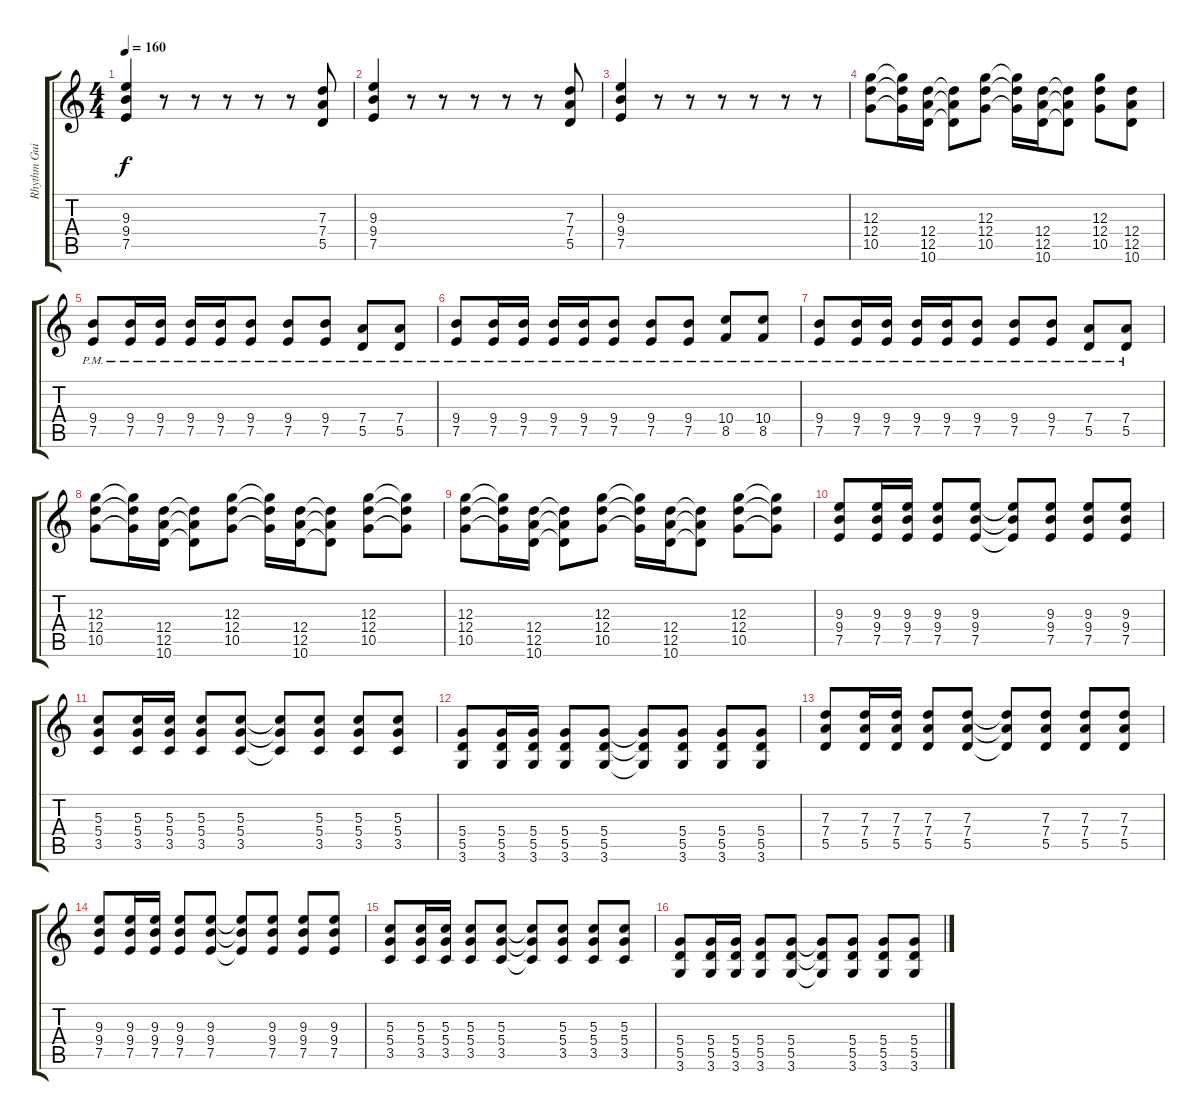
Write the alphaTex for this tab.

\track ("Rhythm Guitar (Dexter)" "Rhythm Gui") {instrument overdrivenguitar}
\staff {score tabs}
\tuning (E4 B3 G3 D3 A2 E2) {hide}
\ts (4 4)
\tempo 160
\clef g2
\ks c
(9.3 9.4 7.5).4{dy f} r.8 r.8 r.8 r.8 r.8 (7.3 7.4 5.5).8 |
(9.3 9.4 7.5).4 r.8 r.8 r.8 r.8 r.8 (7.3 7.4 5.5).8 |
(9.3 9.4 7.5).4 r.8 r.8 r.8 r.8 r.8 r.8 |
(12.3 12.4 10.5).8 (12.3{t} 12.4{t} 10.5{t}).16 (12.4 12.5 10.6).16 (12.4{t} 12.5{t} 10.6{t}).8 (12.3 12.4 10.5).8 (12.3{t} 12.4{t} 10.5{t}).16 (12.4 12.5 10.6).16 (12.4{t} 12.5{t} 10.6{t}).8 (12.3 12.4 10.5).8 (12.4 12.5 10.6).8 |
(9.4{pm} 7.5{pm}).8 (9.4{pm} 7.5{pm}).16 (9.4{pm} 7.5{pm}).16 (9.4{pm} 7.5{pm}).16 (9.4{pm} 7.5{pm}).16 (9.4{pm} 7.5{pm}).8 (9.4{pm} 7.5{pm}).8 (9.4{pm} 7.5{pm}).8 (7.4{pm} 5.5{pm}).8 (7.4{pm} 5.5{pm}).8 |
(9.4{pm} 7.5{pm}).8 (9.4{pm} 7.5{pm}).16 (9.4{pm} 7.5{pm}).16 (9.4{pm} 7.5{pm}).16 (9.4{pm} 7.5{pm}).16 (9.4{pm} 7.5{pm}).8 (9.4{pm} 7.5{pm}).8 (9.4{pm} 7.5{pm}).8 (10.4{pm} 8.5{pm}).8 (10.4{pm} 8.5{pm}).8 |
(9.4{pm} 7.5{pm}).8 (9.4{pm} 7.5{pm}).16 (9.4{pm} 7.5{pm}).16 (9.4{pm} 7.5{pm}).16 (9.4{pm} 7.5{pm}).16 (9.4{pm} 7.5{pm}).8 (9.4{pm} 7.5{pm}).8 (9.4{pm} 7.5{pm}).8 (7.4{pm} 5.5{pm}).8 (7.4{pm} 5.5{pm}).8 |
(12.3 12.4 10.5).8 (12.3{t} 12.4{t} 10.5{t}).16 (12.4 12.5 10.6).16 (12.4{t} 12.5{t} 10.6{t}).8 (12.3 12.4 10.5).8 (12.3{t} 12.4{t} 10.5{t}).16 (12.4 12.5 10.6).16 (12.4{t} 12.5{t} 10.6{t}).8 (12.3 12.4 10.5).8 (12.3{t} 12.4{t} 10.5{t}).8 |
(12.3 12.4 10.5).8 (12.3{t} 12.4{t} 10.5{t}).16 (12.4 12.5 10.6).16 (12.4{t} 12.5{t} 10.6{t}).8 (12.3 12.4 10.5).8 (12.3{t} 12.4{t} 10.5{t}).16 (12.4 12.5 10.6).16 (12.4{t} 12.5{t} 10.6{t}).8 (12.3 12.4 10.5).8 (12.3{t} 12.4{t} 10.5{t}).8 |
(9.3 9.4 7.5).8 (9.3 9.4 7.5).16 (9.3 9.4 7.5).16 (9.3 9.4 7.5).8 (9.3 9.4 7.5).8 (9.3{t} 9.4{t} 7.5{t}).8 (9.3 9.4 7.5).8 (9.3 9.4 7.5).8 (9.3 9.4 7.5).8 |
(5.3 5.4 3.5).8 (5.3 5.4 3.5).16 (5.3 5.4 3.5).16 (5.3 5.4 3.5).8 (5.3 5.4 3.5).8 (5.3{t} 5.4{t} 3.5{t}).8 (5.3 5.4 3.5).8 (5.3 5.4 3.5).8 (5.3 5.4 3.5).8 |
(5.4 5.5 3.6).8 (5.4 5.5 3.6).16 (5.4 5.5 3.6).16 (5.4 5.5 3.6).8 (5.4 5.5 3.6).8 (5.4{t} 5.5{t} 3.6{t}).8 (5.4 5.5 3.6).8 (5.4 5.5 3.6).8 (5.4 5.5 3.6).8 |
(7.3 7.4 5.5).8 (7.3 7.4 5.5).16 (7.3 7.4 5.5).16 (7.3 7.4 5.5).8 (7.3 7.4 5.5).8 (7.3{t} 7.4{t} 5.5{t}).8 (7.3 7.4 5.5).8 (7.3 7.4 5.5).8 (7.3 7.4 5.5).8 |
(9.3 9.4 7.5).8 (9.3 9.4 7.5).16 (9.3 9.4 7.5).16 (9.3 9.4 7.5).8 (9.3 9.4 7.5).8 (9.3{t} 9.4{t} 7.5{t}).8 (9.3 9.4 7.5).8 (9.3 9.4 7.5).8 (9.3 9.4 7.5).8 |
(5.3 5.4 3.5).8 (5.3 5.4 3.5).16 (5.3 5.4 3.5).16 (5.3 5.4 3.5).8 (5.3 5.4 3.5).8 (5.3{t} 5.4{t} 3.5{t}).8 (5.3 5.4 3.5).8 (5.3 5.4 3.5).8 (5.3 5.4 3.5).8 |
(5.4 5.5 3.6).8 (5.4 5.5 3.6).16 (5.4 5.5 3.6).16 (5.4 5.5 3.6).8 (5.4 5.5 3.6).8 (5.4{t} 5.5{t} 3.6{t}).8 (5.4 5.5 3.6).8 (5.4 5.5 3.6).8 (5.4 5.5 3.6).8
